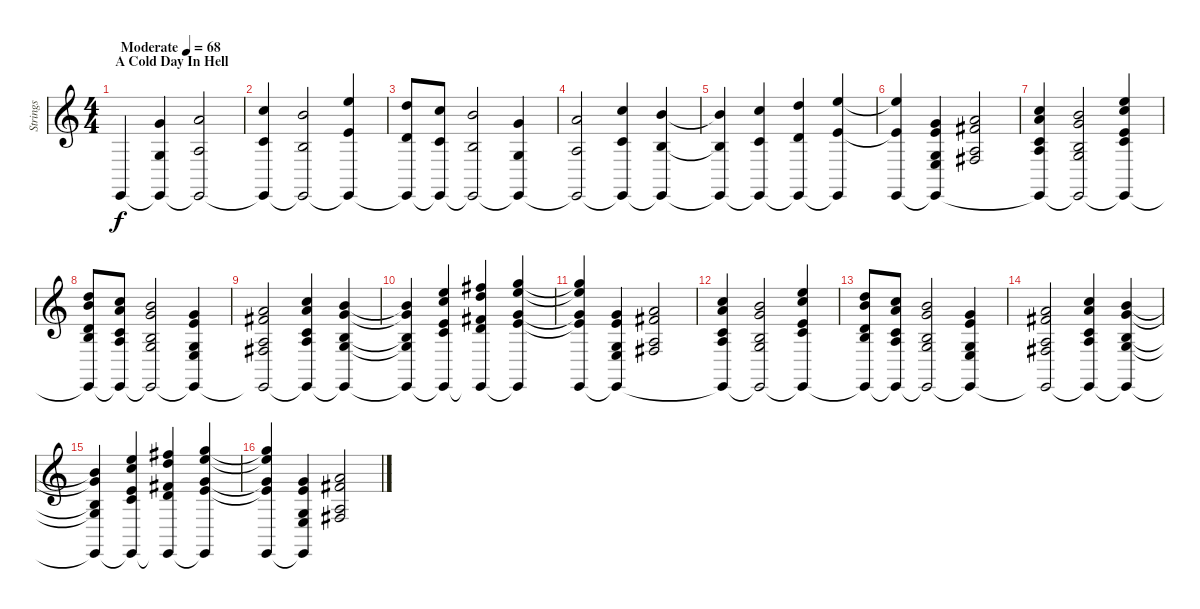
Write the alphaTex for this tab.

\track ("Strings" "Strings") {instrument stringensemble1}
\staff {score}
\tuning (E4 B3 G3 D3 A2 E2) {hide}
\ts (4 4)
\section ("" "A Cold Day In Hell")
\tempo (68 "Moderate")
\clef g2
\ks c
0.6.4{dy f instrument stringensemble1} (8.2 5.4 0.6{t}).4 (10.2 7.4 0.6{t}).2 |
(13.2 10.4 0.6{t}).4 (12.2 9.4 0.6{t}).2 (17.2 14.4 0.6{t}).4 |
(15.2 12.4 0.6{t}).8 (13.2 10.4 0.6{t}).8 (12.2 9.4 0.6{t}).2 (8.2 5.4 0.6{t}).4 |
(10.2 7.4 0.6{t}).2 (13.2 10.4 0.6{t}).4 (12.2 9.4 0.6{t}).4 |
(12.2{t} 9.4{t} 0.6{t}).4 (13.2 10.4 0.6{t}).4 (15.2 12.4 0.6{t}).4 (17.2 14.4 0.6{t}).4 |
(17.2{t} 14.4{t} 0.6).4 (8.2 9.3 5.4 7.5 0.6{t}).4 (10.2 11.3 7.4 9.5).2 |
(13.2 14.3 10.4 12.5 0.6{t}).4 (12.2 12.3 9.4 10.5 0.6{t}).2 (17.2 17.3 14.4 15.5 0.6{t}).4 |
(15.2 16.3 12.4 14.5 0.6{t}).8 (13.2 14.3 10.4 12.5 0.6{t}).8 (12.2 12.3 9.4 10.5 0.6{t}).2 (8.2 9.3 5.4 7.5 0.6{t}).4 |
(10.2 11.3 7.4 9.5 0.6{t}).2 (13.2 14.3 10.4 12.5 0.6{t}).4 (12.2 12.3 9.4 10.5 0.6{t}).4 |
(12.2{t} 12.3{t} 9.4{t} 10.5{t} 0.6{t}).4 (13.2 21.3 10.4 19.5 0.6{t}).4 (15.2 23.3 12.4 21.5 0.6{t}).4 (17.2 24.3 14.4 22.5 0.6{t}).4 |
(17.2{t} 24.3{t} 14.4{t} 22.5{t} 0.6).4 (8.2 9.3 5.4 7.5 0.6{t}).4 (10.2 11.3 7.4 9.5).2 |
(13.2 14.3 10.4 12.5 0.6{t}).4 (12.2 12.3 9.4 10.5 0.6{t}).2 (17.2 17.3 14.4 15.5 0.6{t}).4 |
(15.2 16.3 12.4 14.5 0.6{t}).8 (13.2 14.3 10.4 12.5 0.6{t}).8 (12.2 12.3 9.4 10.5 0.6{t}).2 (8.2 9.3 5.4 7.5 0.6{t}).4 |
(10.2 11.3 7.4 9.5 0.6{t}).2 (13.2 14.3 10.4 12.5 0.6{t}).4 (12.2 12.3 9.4 10.5 0.6{t}).4 |
(12.2{t} 12.3{t} 9.4{t} 10.5{t} 0.6{t}).4 (13.2 21.3 10.4 19.5 0.6{t}).4 (15.2 23.3 12.4 21.5 0.6{t}).4 (17.2 24.3 14.4 22.5 0.6{t}).4 |
(17.2{t} 24.3{t} 14.4{t} 22.5{t} 0.6).4 (8.2 9.3 5.4 7.5 0.6{t}).4 (10.2 11.3 7.4 9.5).2
